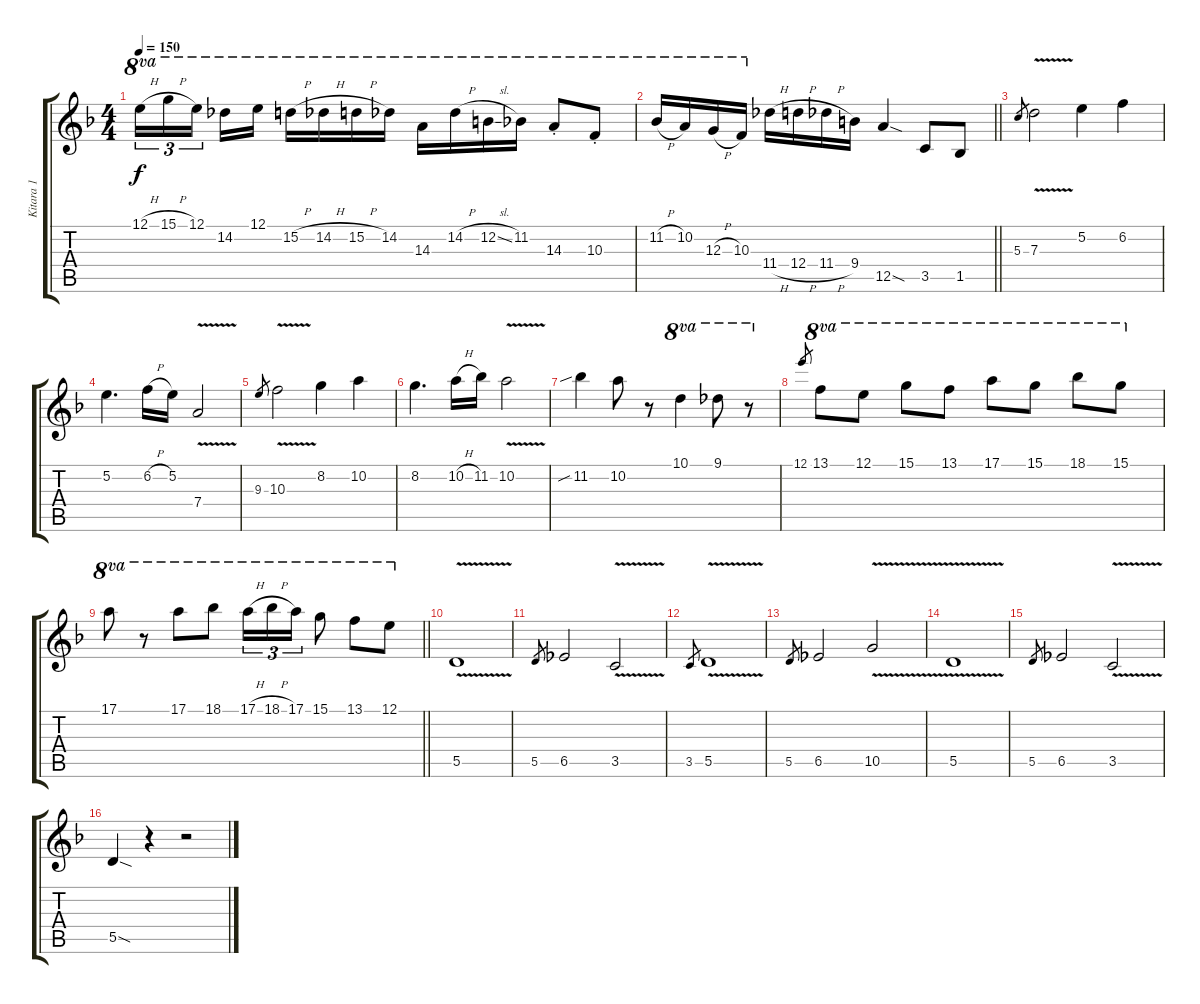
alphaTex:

\track ("Kitara 1" "Kitara 1") {instrument distortionguitar}
\staff {score tabs}
\tuning (E4 B3 G3 D3 A2 D2) {hide}
\ts (4 4)
\tempo 150
\clef g2
\ks dminor
12.1{h}.16{tu (3 2) ot 8va dy f} 15.1{h}.16{tu (3 2) ot 8va} 12.1.16{tu (3 2) ot 8va beam splitsecondary} 14.2.16{ot 8va} 12.1.16{ot 8va} 15.2{h}.16{ot 8va} 14.2{h}.16{ot 8va} 15.2{h}.16{ot 8va} 14.2.16{ot 8va} 14.3.16{ot 8va} 14.2{h}.16{ot 8va} 12.2{sl}.16{ot 8va} 11.2.16{ot 8va} 14.3{st}.8{ot 8va} 10.3{st}.8{ot 8va} |
\barLineRight lightlight
11.2{h}.16{ot 8va} 10.2.16{ot 8va} 12.3{h}.16{ot 8va} 10.3.16{ot 8va} 11.4{h}.16 12.4{h}.16 11.4{h}.16 9.4.16 12.5{sod}.4 3.5.8 1.5.8 |
5.3.8{gr} 7.3{v}.2 5.2.4 6.2.4 |
5.2.4{d} 6.2{h}.16 5.2.16 7.4{v}.2 |
9.3.8{gr} 10.3{v}.2 8.2.4 10.2.4 |
8.2.4{d} 10.2{h}.16 11.2.16 10.2{v}.2 |
11.2{sib}.4 10.2.8 r.8 10.1.4{ot 8va} 9.1.8{ot 8va} r.8{ot 8va} |
12.1.8{gr} 13.1.8{ot 8va} 12.1.8{ot 8va} 15.1.8{ot 8va} 13.1.8{ot 8va} 17.1.8{ot 8va} 15.1.8{ot 8va} 18.1.8{ot 8va} 15.1.8{ot 8va} |
\barLineRight lightlight
17.1.8{ot 8va} r.8{ot 8va} 17.1.8{ot 8va} 18.1.8{ot 8va} 17.1{h}.16{tu (3 2) ot 8va} 18.1{h}.16{tu (3 2) ot 8va} 17.1.16{tu (3 2) ot 8va} 15.1.8{ot 8va} 13.1.8{ot 8va} 12.1.8{ot 8va} |
5.5{v}.1{volume 11 balance 3 instrument distortionguitar} |
5.5.8{gr} 6.5.2 3.5{v}.2 |
3.5.8{gr} 5.5{v}.1 |
5.5.8{gr} 6.5.2 10.5{v}.2 |
5.5{v}.1 |
5.5.8{gr} 6.5.2 3.5{v}.2 |
5.5{sod}.4 r.4 r.2
